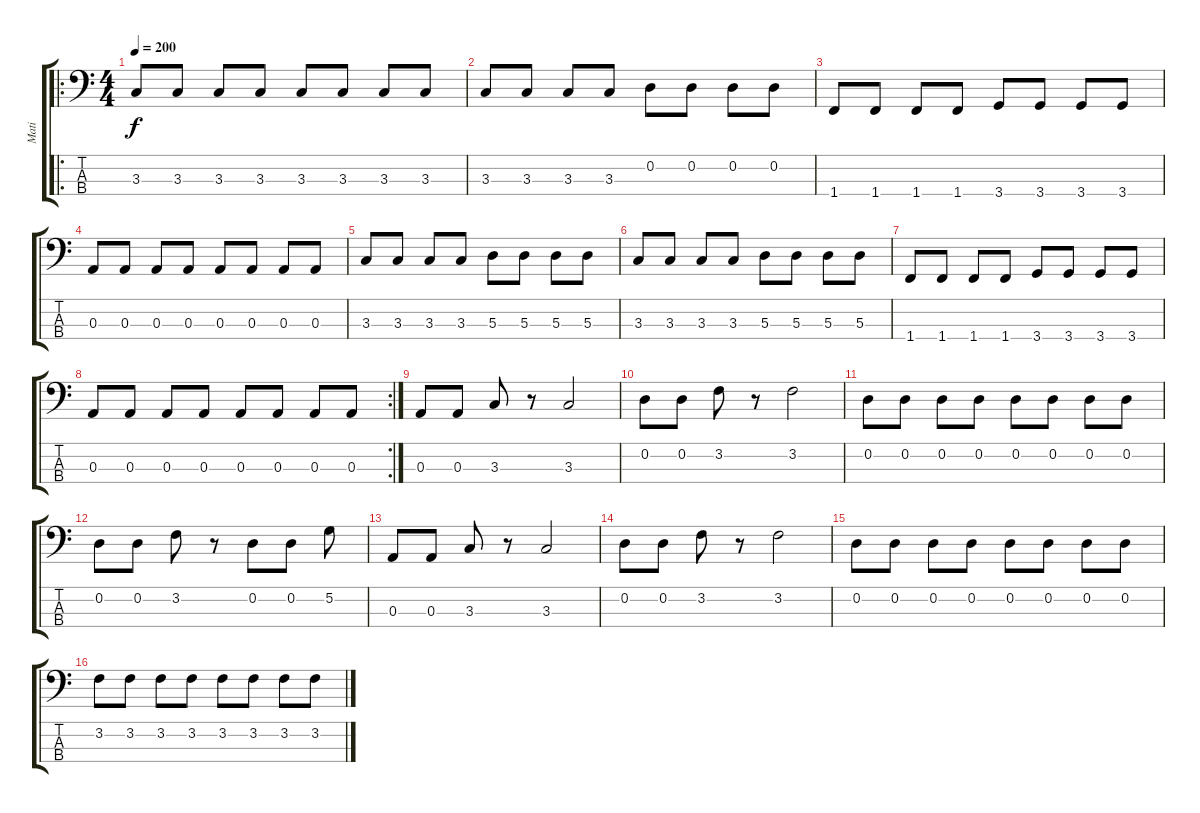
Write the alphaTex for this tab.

\track ("Mati" "Mati") {instrument electricbasspick}
\staff {score tabs}
\tuning (G2 D2 A1 E1) {hide}
\ro
\ts (4 4)
\tempo 200
\clef f4
\ks c
3.3.8{dy f} 3.3.8 3.3.8 3.3.8 3.3.8 3.3.8 3.3.8 3.3.8 |
3.3.8 3.3.8 3.3.8 3.3.8 0.2.8 0.2.8 0.2.8 0.2.8 |
1.4.8 1.4.8 1.4.8 1.4.8 3.4.8 3.4.8 3.4.8 3.4.8 |
0.3.8 0.3.8 0.3.8 0.3.8 0.3.8 0.3.8 0.3.8 0.3.8 |
3.3.8 3.3.8 3.3.8 3.3.8 5.3.8 5.3.8 5.3.8 5.3.8 |
3.3.8 3.3.8 3.3.8 3.3.8 5.3.8 5.3.8 5.3.8 5.3.8 |
1.4.8 1.4.8 1.4.8 1.4.8 3.4.8 3.4.8 3.4.8 3.4.8 |
\rc 2
0.3.8 0.3.8 0.3.8 0.3.8 0.3.8 0.3.8 0.3.8 0.3.8 |
0.3.8 0.3.8 3.3.8 r.8 3.3.2 |
0.2.8 0.2.8 3.2.8 r.8 3.2.2 |
0.2.8 0.2.8 0.2.8 0.2.8 0.2.8 0.2.8 0.2.8 0.2.8 |
0.2.8 0.2.8 3.2.8 r.8 0.2.8 0.2.8 5.2.8 |
0.3.8 0.3.8 3.3.8 r.8 3.3.2 |
0.2.8 0.2.8 3.2.8 r.8 3.2.2 |
0.2.8 0.2.8 0.2.8 0.2.8 0.2.8 0.2.8 0.2.8 0.2.8 |
3.2.8 3.2.8 3.2.8 3.2.8 3.2.8 3.2.8 3.2.8 3.2.8
